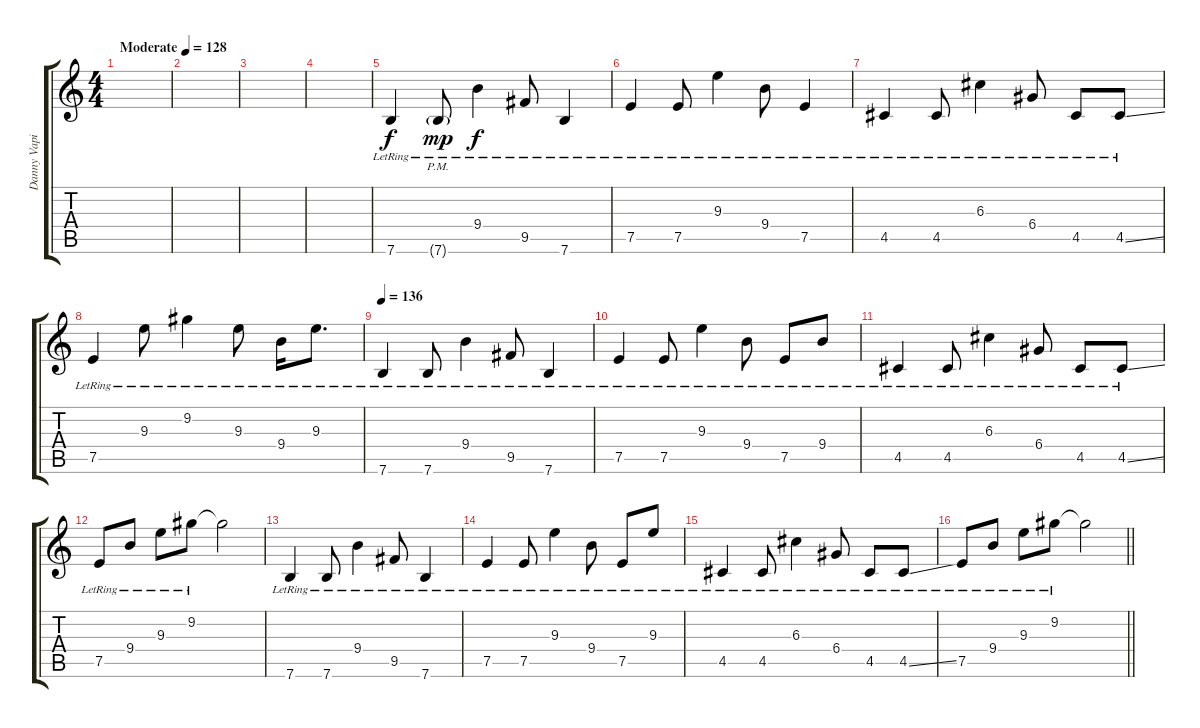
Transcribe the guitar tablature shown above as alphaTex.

\track ("Danny Vapid" "Danny Vapi") {instrument distortionguitar}
\staff {score tabs}
\tuning (E4 B3 G3 D3 A2 E2) {hide}
\ts (4 4)
\tempo (128 "Moderate")
\clef g2
\ks c
|
|
|
|
7.6{lr}.4{instrument electricguitarclean} 7.6{g pm lr}.8{dy mp} 9.4{lr}.4{dy f} 9.5{lr}.8 7.6{lr}.4 |
7.5{lr}.4 7.5{lr}.8 9.3{lr}.4 9.4{lr}.8 7.5{lr}.4 |
4.5{lr}.4 4.5{lr}.8 6.3{lr}.4 6.4{lr}.8 4.5{lr}.8 4.5{ss lr}.8 |
7.5{lr}.4 9.3{lr}.8 9.2{lr}.4 9.3{lr}.8 9.4{lr}.16 9.3{lr}.8{d} |
\tempo 136
7.6{lr}.4 7.6{lr}.8 9.4{lr}.4 9.5{lr}.8 7.6{lr}.4 |
7.5{lr}.4 7.5{lr}.8 9.3{lr}.4 9.4{lr}.8 7.5{lr}.8 9.4{lr}.8 |
4.5{lr}.4 4.5{lr}.8 6.3{lr}.4 6.4{lr}.8 4.5{lr}.8 4.5{ss lr}.8 |
7.5{lr}.8 9.4{lr}.8 9.3{lr}.8 9.2{lr}.8 9.2{t}.2 |
7.6{lr}.4 7.6{lr}.8 9.4{lr}.4 9.5{lr}.8 7.6{lr}.4 |
7.5{lr}.4 7.5{lr}.8 9.3{lr}.4 9.4{lr}.8 7.5{lr}.8 9.3{lr}.8 |
4.5{lr}.4 4.5{lr}.8 6.3{lr}.4 6.4{lr}.8 4.5{lr}.8 4.5{ss lr}.8 |
\barLineRight lightlight
7.5{lr}.8 9.4{lr}.8 9.3{lr}.8 9.2{lr}.8 9.2{t}.2
